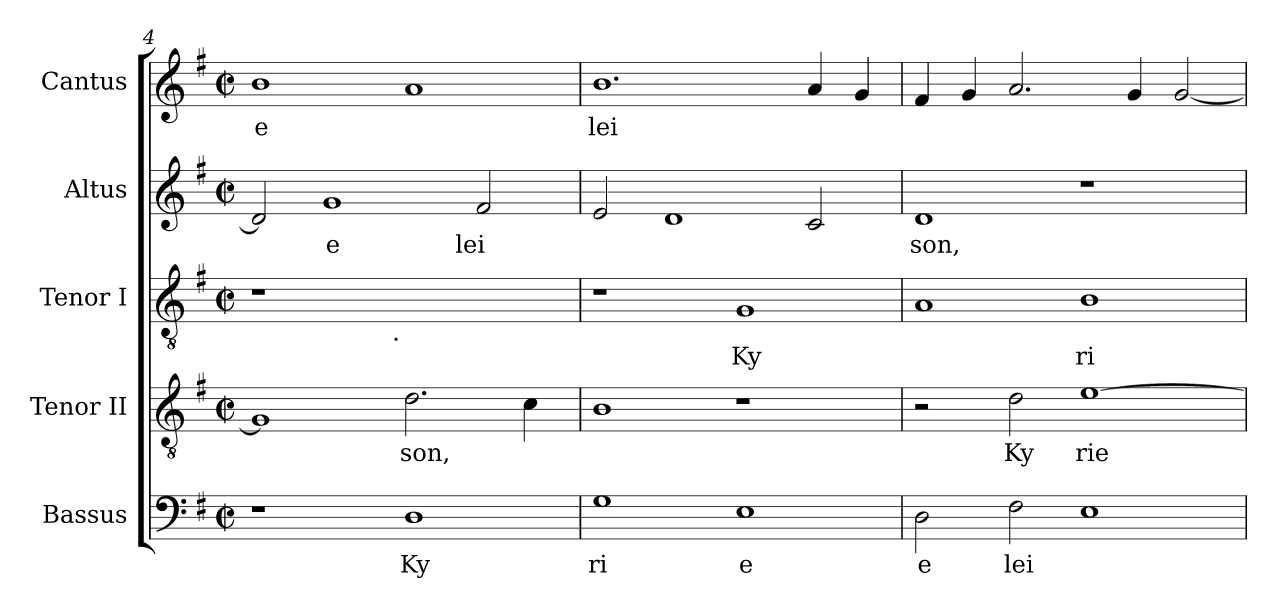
**kern	**text	**kern	**text	**kern	**text	**kern	**text	**kern	**text
*part5	*part5	*part4	*part4	*part3	*part3	*part2	*part2	*part1	*part1
*staff5	*staff5	*staff4	*staff4	*staff3	*staff3	*staff2	*staff2	*staff1	*staff1
*I"Bassus	*	*I"Tenor II	*	*I"Tenor I	*	*I"Altus	*	*I"Cantus	*
*I'B	*	*I'T II	*	*I'T I	*	*I'A	*	*I'C	*
*clefF4	*	*clefGv2	*	*clefGv2	*	*clefG2	*	*clefG2	*
*k[f#]	*	*k[f#]	*	*k[f#]	*	*k[f#]	*	*k[f#]	*
*G:	*	*G:	*	*G:	*	*G:	*	*G:	*
*M2/2	*	*M2/2	*	*M2/2	*	*M2/2	*	*M2/2	*
*met(c|)	*	*met(c|)	*	*met(c|)	*	*met(c|)	*	*met(c|)	*
=4	=4	=4	=4	=4	=4	=4	=4	=4	=4
!	!	!	!LO:LY:b:cj	!	!	!	!LO:LY:b:cj	!	!LO:LY:b:cj
*	*	*	*	*^	*	*	*	*	*
1r	.	1G]	.	1r	2ryy	.	2d/]	.	1b	e-
!	!	!	!	!	!	!	!	!LO:LY:b:cj	!	!
.	.	.	.	.	4...ryy	.	1g	e	.	.
!	!	!	!	!	!LO:TX:b:t=.	!	!	!	!	!
.	.	.	.	.	1ryy	.	.	.	.	.
!	!LO:LY:b:cj	!	!LO:LY:b:cj	!	!	!	!	!	!	!LO:LY:b:cj
1D	Ky	2.d\	son,	1ryy	.	.	.	.	1a	--
!	!	!	!	!	!	!	!	!LO:LY:b:cj	!	!
.	.	.	.	.	.	.	2f#/	lei	.	.
!	!	!	!LO:LY:b:cj	!	!	!	!	!	!	!
.	.	4c\	.	.	.	.	.	.	.	.
.	.	.	.	.	32ryy	.	.	.	.	.
=5	=5	=5	=5	=5	=5	=5	=5	=5	=5	=5
!	!LO:LY:b:cj	!	!LO:LY:b:cj	!	!	!	!	!LO:LY:b:cj	!	!LO:LY:b:cj
*	*	*	*	*v	*v	*	*	*	*	*
1G	ri	1B	.	1r	.	2e/	.	1.b	-lei-
!	!	!	!	!	!	!	!LO:LY:b:cj	!	!
.	.	.	.	.	.	1d	.	.	.
!	!LO:LY:b:cj	!	!	!	!LO:LY:b:cj	!	!	!	!
1E	e	1r	.	1G	Ky	.	.	.	.
!	!	!	!	!	!	!	!LO:LY:b:cj	!	!LO:LY:b:cj
.	.	.	.	.	.	2c/	.	4a/	--
!	!	!	!	!	!	!	!	!	!LO:LY:b:cj
.	.	.	.	.	.	.	.	4g/	--
=6	=6	=6	=6	=6	=6	=6	=6	=6	=6
!	!LO:LY:b:cj	!	!	!	!LO:LY:b:cj	!	!LO:LY:b:cj	!	!LO:LY:b:cj
2D\	e	2r	.	1A	.	1d	son,	4f#/	--
!	!	!	!	!	!	!	!	!	!LO:LY:b:cj
.	.	.	.	.	.	.	.	4g/	--
!	!LO:LY:b:cj	!	!LO:LY:b:cj	!	!	!	!	!	!LO:LY:b:cj
2F#\	lei	2d\	Ky	.	.	.	.	2.a/	--
!	!LO:LY:b:cj	!	!LO:LY:b:cj	!	!LO:LY:b:cj	!	!	!	!
1E	.	[<1e	rie	1B	ri	1r	.	.	.
!	!	!	!	!	!	!	!	!	!LO:LY:b:cj
.	.	.	.	.	.	.	.	4g/	--
!	!	!	!	!	!	!	!	!	!LO:LY:b:cj
.	.	.	.	.	.	.	.	[<2g/	--
=	=	=	=	=	=	=	=	=	=
*-	*-	*-	*-	*-	*-	*-	*-	*-	*-
